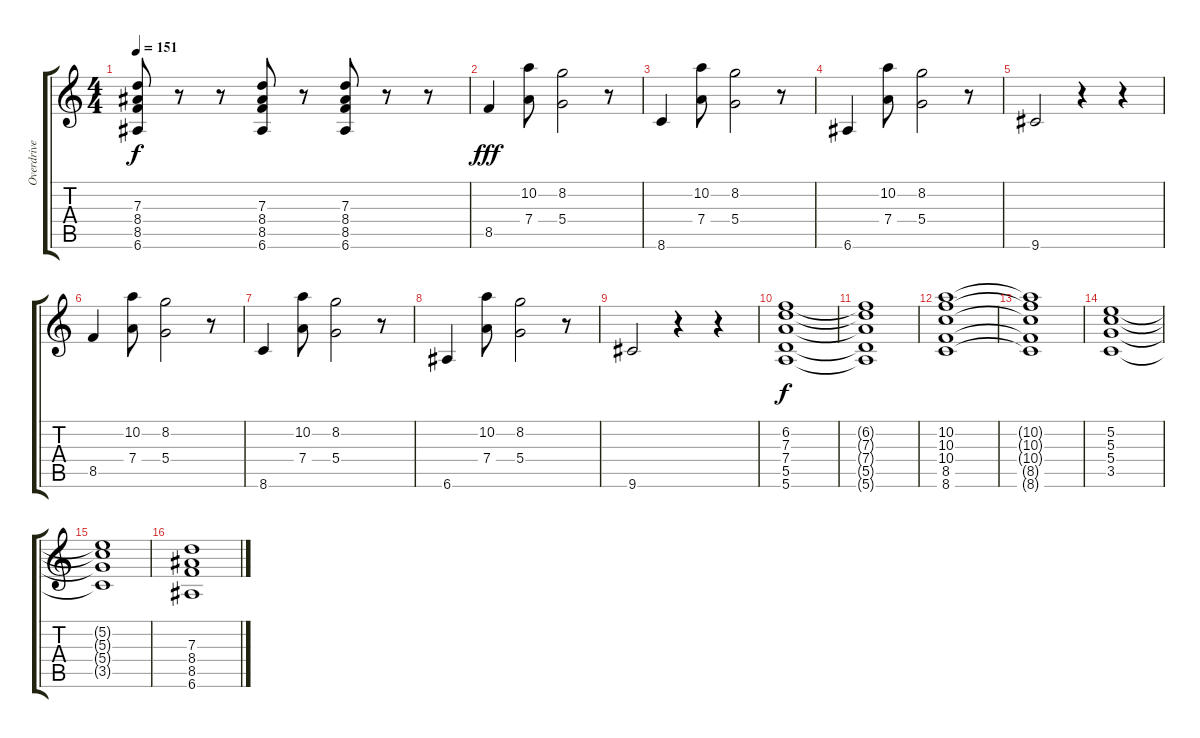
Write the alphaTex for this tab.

\track ("Overdrive Guitar" "Overdrive ") {instrument overdrivenguitar}
\staff {score tabs}
\tuning (E4 B3 G3 D3 A2 E2) {hide}
\ts (4 4)
\tempo 151
\clef g2
\ks c
(7.3{t} 8.4{t} 8.5{t} 6.6{t}).8{dy f} r.8 r.8 (7.3 8.4 8.5 6.6).8 r.8 (7.3 8.4 8.5 6.6).8 r.8 r.8 |
8.5.4{dy fff} (10.2 7.4).8 (8.2 5.4).2 r.8 |
8.6.4 (10.2 7.4).8 (8.2 5.4).2 r.8 |
6.6.4 (10.2 7.4).8 (8.2 5.4).2 r.8 |
9.6.2 r.4 r.4 |
8.5.4 (10.2 7.4).8 (8.2 5.4).2 r.8 |
8.6.4 (10.2 7.4).8 (8.2 5.4).2 r.8 |
6.6.4 (10.2 7.4).8 (8.2 5.4).2 r.8 |
9.6.2 r.4 r.4 |
(6.2 7.3 7.4 5.5 5.6).1{dy f} |
(6.2{t} 7.3{t} 7.4{t} 5.5{t} 5.6{t}).1 |
(10.2 10.3 10.4 8.5 8.6).1 |
(10.2{t} 10.3{t} 10.4{t} 8.5{t} 8.6{t}).1 |
(5.2 5.3 5.4 3.5).1 |
(5.2{t} 5.3{t} 5.4{t} 3.5{t}).1 |
(7.3 8.4 8.5 6.6).1
